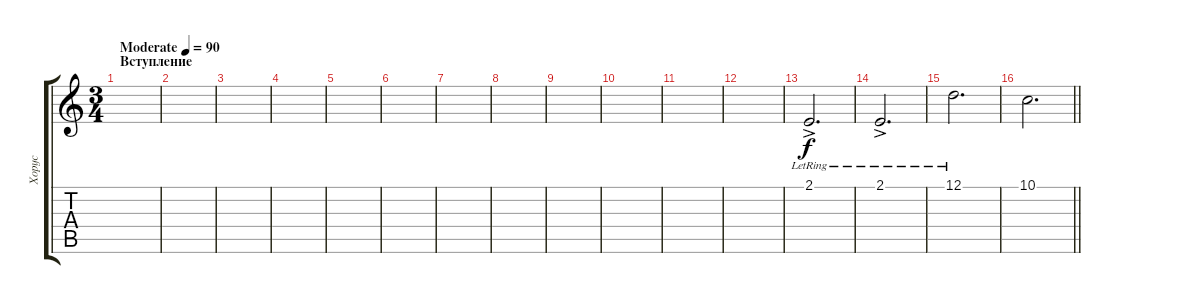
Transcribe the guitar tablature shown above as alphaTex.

\track ("Хорус" "Хорус") {instrument choiraahs}
\staff {score tabs}
\tuning (D4 A3 F3 C3 G2 D2) {hide}
\ts (3 4)
\section ("" "Вступление")
\tempo (90 "Moderate")
\clef g2
\ks c
|
|
|
|
|
|
|
|
|
|
|
|
2.1{ac lr}.2{d volume 6} |
2.1{ac lr}.2{d} |
12.1{lr}.2{d dy f} |
\barLineRight lightlight
10.1.2{d}
